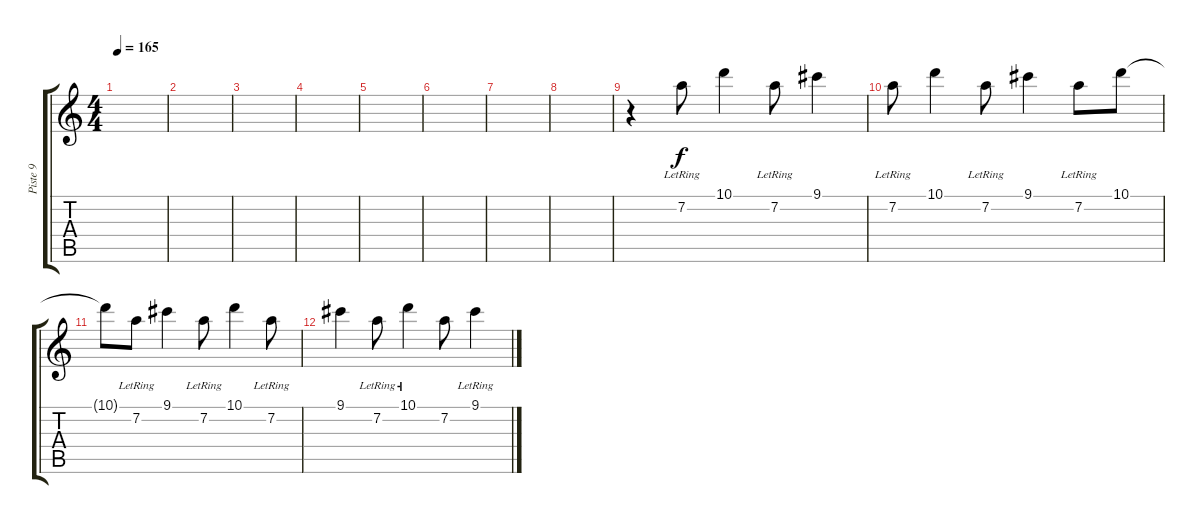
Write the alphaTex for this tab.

\track ("Piste 9" "Piste 9") {instrument overdrivenguitar}
\staff {score tabs}
\tuning (E4 D4 A3 D3 A2 D2) {hide}
\ts (4 4)
\tempo 165
\clef g2
\ks c
|
|
|
|
|
|
|
|
r.4 7.2{lr}.8 10.1.4 7.2{lr}.8 9.1.4 |
7.2{lr}.8 10.1.4 7.2{lr}.8 9.1.4 7.2{lr}.8 10.1.8 |
10.1{t}.8 7.2{lr}.8 9.1.4 7.2{lr}.8 10.1.4 7.2{lr}.8 |
9.1.4 7.2{lr}.8 10.1{lr}.4 7.2.8 9.1{lr}.4
